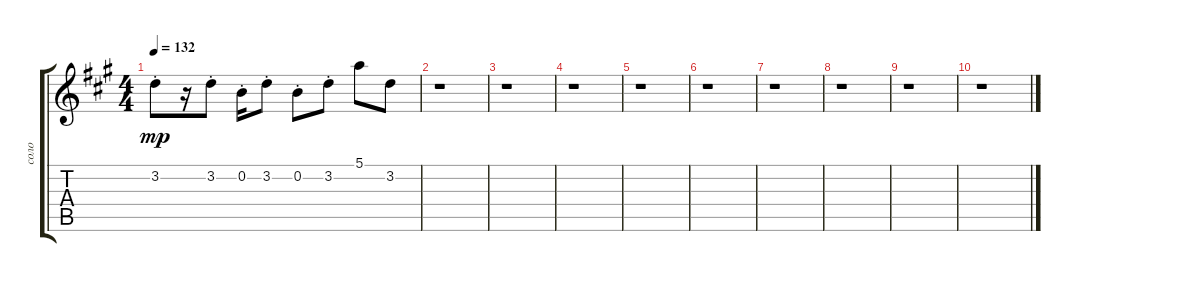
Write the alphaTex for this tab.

\track ("соло" "соло") {instrument electricguitarjazz}
\staff {score tabs}
\tuning (E4 B3 G3 D3 A2 E2) {hide}
\ts (4 4)
\tempo 132
\clef g2
\ks f#minor
3.2{st}.8{dy mp} r.16 3.2{st}.8 0.2{st}.16 3.2{st}.8 0.2{st}.8 3.2{st}.8 5.1.8 3.2.8 |
r.1 |
r.1 |
r.1 |
r.1 |
r.1 |
r.1 |
r.1 |
r.1 |
r.1
